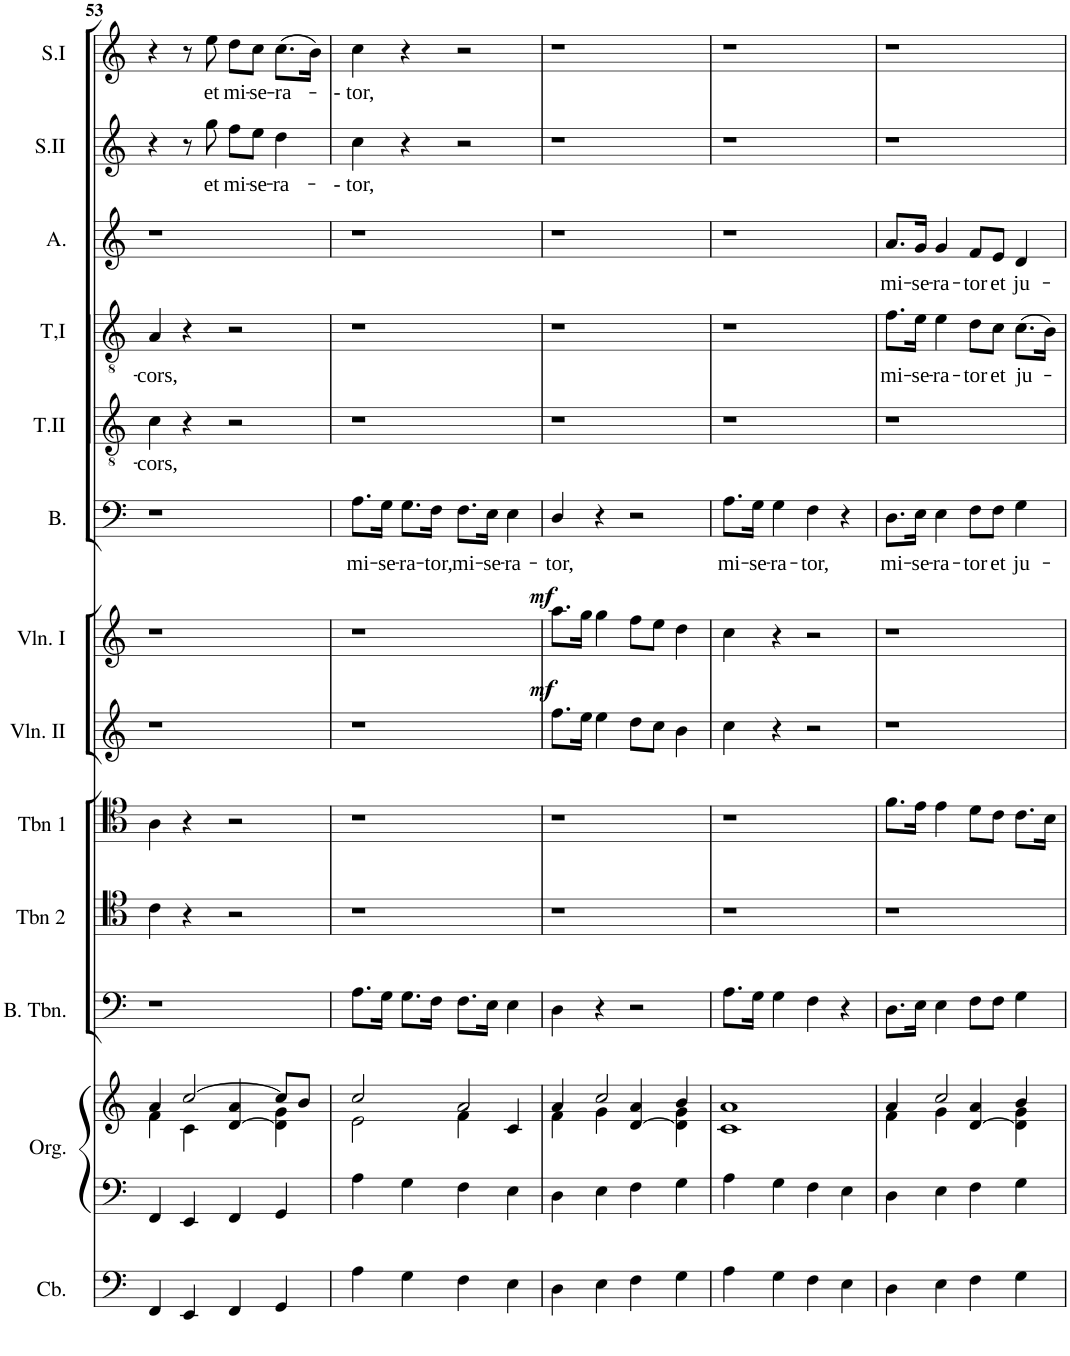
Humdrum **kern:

**kern	**kern	**kern	**kern	**kern	**kern	**kern	**dynam	**kern	**dynam	**kern	**text	**kern	**text	**kern	**text	**kern	**text	**kern	**text	**kern	**text
*part13	*part12	*part12	*part11	*part10	*part9	*part8	*part8	*part7	*part7	*part6	*part6	*part5	*part5	*part4	*part4	*part3	*part3	*part2	*part2	*part1	*part1
*staff14	*staff13	*staff12	*staff11	*staff10	*staff9	*staff8	*staff8	*staff7	*staff7	*staff6	*staff6	*staff5	*staff5	*staff4	*staff4	*staff3	*staff3	*staff2	*staff2	*staff1	*staff1
*I"Contrebasse	*I"Orgue	*	*I"Bass Trombone  or Violincello *	*I"Trombone 2   or Viola *	*I"Trombone 1  or Viola *	*I"Violin II	*	*I"Violin I	*	*I"Bass	*	*I"Tenor II	*	*I"Tenor I	*	*I"Alto	*	*I"Soprano II	*	*I"Soprano I	*
*I'Cb.	*I'Org.	*	*I'B. Tbn.	*I'Tbn 2	*I'Tbn 1	*I'Vln. II	*	*I'Vln. I	*	*I'B.	*	*I'T.II	*	*I'T,I	*	*I'A.	*	*I'S.II	*	*I'S.I	*
!!LO:PB:g=z
*clefF4	*clefF4	*clefG2	*clefF4	*clefC4	*clefC4	*clefG2	*	*clefG2	*	*clefF4	*	*clefGv2	*	*clefGv2	*	*clefG2	*	*clefG2	*	*clefG2	*
*Trd7c12	*	*	*	*	*	*	*	*	*	*	*	*Trd7c12	*	*Trd7c12	*	*	*	*	*	*	*
*k[]	*k[]	*k[]	*k[]	*k[]	*k[]	*k[]	*	*k[]	*	*k[]	*	*k[]	*	*k[]	*	*k[]	*	*k[]	*	*k[]	*
*M4/4	*M4/4	*M4/4	*M4/4	*M4/4	*M4/4	*M4/4	*	*M4/4	*	*M4/4	*	*M4/4	*	*M4/4	*	*M4/4	*	*M4/4	*	*M4/4	*
=53	=53	=53	=53	=53	=53	=53	=53	=53	=53	=53	=53	=53	=53	=53	=53	=53	=53	=53	=53	=53	=53
*	*	*^	*	*	*	*	*	*	*	*	*	*	*	*	*	*	*	*	*	*	*
!	!	!	!	!	!	!	!	!	!	!	!	!	!	!LO:LY:b	!	!LO:LY:b	!	!	!	!	!	!
4FF/	4FF/	4a/	4f\	1r	4c\	4A\	1r	.	1r	.	1r	.	4c\	-cors,	4A/	-cors,	1r	.	4r	.	4r	.
4EE/	4EE/	[2cc/	4c\	.	4r	4r	.	.	.	.	.	.	4r	.	4r	.	.	.	8r	.	8r	.
!	!	!	!	!	!	!	!	!	!	!	!	!	!	!	!	!	!	!	!	!LO:LY:b	!	!LO:LY:b
.	.	.	.	.	.	.	.	.	.	.	.	.	.	.	.	.	.	.	8gg\	et	8ee\	et
!	!	!	!	!	!	!	!	!	!	!	!	!	!	!	!	!	!	!	!	!LO:LY:b	!	!LO:LY:b
4FF/	4FF/	.	[4d/ 4a/	.	2r	2r	.	.	.	.	.	.	2r	.	2r	.	.	.	8ff\L	mi-	8dd\L	mi-
!	!	!	!	!	!	!	!	!	!	!	!	!	!	!	!	!	!	!	!	!LO:LY:b	!	!LO:LY:b
.	.	.	.	.	.	.	.	.	.	.	.	.	.	.	.	.	.	.	8ee\J	-se-	8cc\J	-se-
!	!	!	!	!	!	!	!	!	!	!	!	!	!	!	!	!	!	!	!	!LO:LY:b	!	!LO:LY:b
4GG/	4GG/	8cc/L]	4d\] 4g\	.	.	.	.	.	.	.	.	.	.	.	.	.	.	.	4dd\	-ra-	(8.cc\L	-ra-
.	.	8b/J	.	.	.	.	.	.	.	.	.	.	.	.	.	.	.	.	.	.	.	.
.	.	.	.	.	.	.	.	.	.	.	.	.	.	.	.	.	.	.	.	.	16b\Jk)	.
=54	=54	=54	=54	=54	=54	=54	=54	=54	=54	=54	=54	=54	=54	=54	=54	=54	=54	=54	=54	=54	=54	=54
!	!	!	!	!	!	!	!	!	!	!	!	!LO:LY:b	!	!	!	!	!	!	!	!LO:LY:b	!	!LO:LY:b
4A\	4A\	2cc/	2e\	8.A\L	1r	1r	1r	.	1r	.	8.A\L	mi-	1r	.	1r	.	1r	.	4cc\	-- tor,	4cc\	-- tor,
!	!	!	!	!	!	!	!	!	!	!	!	!LO:LY:b	!	!	!	!	!	!	!	!	!	!
.	.	.	.	16G\Jk	.	.	.	.	.	.	16G\Jk	-se-	.	.	.	.	.	.	.	.	.	.
!	!	!	!	!	!	!	!	!	!	!	!	!LO:LY:b	!	!	!	!	!	!	!	!	!	!
4G\	4G\	.	.	8.G\L	.	.	.	.	.	.	8.G\L	-ra-	.	.	.	.	.	.	4r	.	4r	.
!	!	!	!	!	!	!	!	!	!	!	!	!LO:LY:b	!	!	!	!	!	!	!	!	!	!
.	.	.	.	16F\Jk	.	.	.	.	.	.	16F\Jk	-tor,	.	.	.	.	.	.	.	.	.	.
!	!	!	!	!	!	!	!	!	!	!	!	!LO:LY:b	!	!	!	!	!	!	!	!	!	!
4F\	4F\	2a/	4f\	8.F\L	.	.	.	.	.	.	8.F\L	mi-	.	.	.	.	.	.	2r	.	2r	.
!	!	!	!	!	!	!	!	!	!	!	!	!LO:LY:b	!	!	!	!	!	!	!	!	!	!
.	.	.	.	16E\Jk	.	.	.	.	.	.	16E\Jk	-se-	.	.	.	.	.	.	.	.	.	.
!	!	!	!	!	!	!	!	!	!	!	!	!LO:LY:b	!	!	!	!	!	!	!	!	!	!
4E\	4E\	.	4c/	4E\	.	.	.	.	.	.	4E\	-ra-	.	.	.	.	.	.	.	.	.	.
=55	=55	=55	=55	=55	=55	=55	=55	=55	=55	=55	=55	=55	=55	=55	=55	=55	=55	=55	=55	=55	=55	=55
!	!	!	!	!	!	!	!	!LO:DY:a	!	!LO:DY:a	!	!LO:LY:b	!	!	!	!	!	!	!	!	!	!
4D\	4D\	4a/	4f\	4D\	1r	1r	8.ff\L	mf	8.aa\L	mf	4D/	-tor,	1r	.	1r	.	1r	.	1r	.	1r	.
.	.	.	.	.	.	.	16ee\Jk	.	16gg\Jk	.	.	.	.	.	.	.	.	.	.	.	.	.
4E\	4E\	2cc/	4g\	4r	.	.	4ee\	.	4gg\	.	4r	.	.	.	.	.	.	.	.	.	.	.
4F\	4F\	.	[4d/ 4a/	2r	.	.	8dd\L	.	8ff\L	.	2r	.	.	.	.	.	.	.	.	.	.	.
.	.	.	.	.	.	.	8cc\J	.	8ee\J	.	.	.	.	.	.	.	.	.	.	.	.	.
4G\	4G\	4b/	4d\] 4g\	.	.	.	4b\	.	4dd\	.	.	.	.	.	.	.	.	.	.	.	.	.
=56	=56	=56	=56	=56	=56	=56	=56	=56	=56	=56	=56	=56	=56	=56	=56	=56	=56	=56	=56	=56	=56	=56
!	!	!	!	!	!	!	!	!	!	!	!	!LO:LY:b	!	!	!	!	!	!	!	!	!	!
*	*	*v	*v	*	*	*	*	*	*	*	*	*	*	*	*	*	*	*	*	*	*	*
4A\	4A\	1c 1a	8.A\L	1r	1r	4cc\	.	4cc\	.	8.A\L	mi-	1r	.	1r	.	1r	.	1r	.	1r	.
!	!	!	!	!	!	!	!	!	!	!	!LO:LY:b	!	!	!	!	!	!	!	!	!	!
.	.	.	16G\Jk	.	.	.	.	.	.	16G\Jk	-se-	.	.	.	.	.	.	.	.	.	.
!	!	!	!	!	!	!	!	!	!	!	!LO:LY:b	!	!	!	!	!	!	!	!	!	!
4G\	4G\	.	4G\	.	.	4r	.	4r	.	4G\	-ra-	.	.	.	.	.	.	.	.	.	.
!	!	!	!	!	!	!	!	!	!	!	!LO:LY:b	!	!	!	!	!	!	!	!	!	!
4F\	4F\	.	4F\	.	.	2r	.	2r	.	4F\	-tor,	.	.	.	.	.	.	.	.	.	.
4E\	4E\	.	4r	.	.	.	.	.	.	4r	.	.	.	.	.	.	.	.	.	.	.
=57	=57	=57	=57	=57	=57	=57	=57	=57	=57	=57	=57	=57	=57	=57	=57	=57	=57	=57	=57	=57	=57
*	*	*^	*	*	*	*	*	*	*	*	*	*	*	*	*	*	*	*	*	*	*
!	!	!	!	!	!	!	!	!	!	!	!	!LO:LY:b	!	!	!	!LO:LY:b	!	!LO:LY:b	!	!	!	!
4D\	4D\	4a/	4f\	8.D\L	1r	8.f\L	1r	.	1r	.	8.D\L	mi-	1r	.	8.f\L	mi-	8.a/L	mi-	1r	.	1r	.
!	!	!	!	!	!	!	!	!	!	!	!	!LO:LY:b	!	!	!	!LO:LY:b	!	!LO:LY:b	!	!	!	!
.	.	.	.	16E\Jk	.	16e\Jk	.	.	.	.	16E\Jk	-se-	.	.	16e\Jk	-se-	16g/Jk	-se-	.	.	.	.
!	!	!	!	!	!	!	!	!	!	!	!	!LO:LY:b	!	!	!	!LO:LY:b	!	!LO:LY:b	!	!	!	!
4E\	4E\	2cc/	4g\	4E\	.	4e\	.	.	.	.	4E\	-ra-	.	.	4e\	-ra-	4g/	-ra-	.	.	.	.
!	!	!	!	!	!	!	!	!	!	!	!	!LO:LY:b	!	!	!	!LO:LY:b	!	!LO:LY:b	!	!	!	!
4F\	4F\	.	[4d/ 4a/	8F\L	.	8d\L	.	.	.	.	8F\L	-tor	.	.	8d\L	-tor	8f/L	-tor	.	.	.	.
!	!	!	!	!	!	!	!	!	!	!	!	!LO:LY:b	!	!	!	!LO:LY:b	!	!LO:LY:b	!	!	!	!
.	.	.	.	8F\J	.	8c\J	.	.	.	.	8F\J	et	.	.	8c\J	et	8e/J	et	.	.	.	.
!	!	!	!	!	!	!	!	!	!	!	!	!LO:LY:b	!	!	!	!LO:LY:b	!	!LO:LY:b	!	!	!	!
4G\	4G\	4b/	4d\] 4g\	4G\	.	8.c\L	.	.	.	.	4G\	ju-	.	.	(8.c\L	ju-	4d/	ju-	.	.	.	.
.	.	.	.	.	.	16B\Jk	.	.	.	.	.	.	.	.	16B\Jk)	.	.	.	.	.	.	.
*	*	*v	*v	*	*	*	*	*	*	*	*	*	*	*	*	*	*	*	*	*	*	*
=	=	=	=	=	=	=	=	=	=	=	=	=	=	=	=	=	=	=	=	=	=
*-	*-	*-	*-	*-	*-	*-	*-	*-	*-	*-	*-	*-	*-	*-	*-	*-	*-	*-	*-	*-	*-
